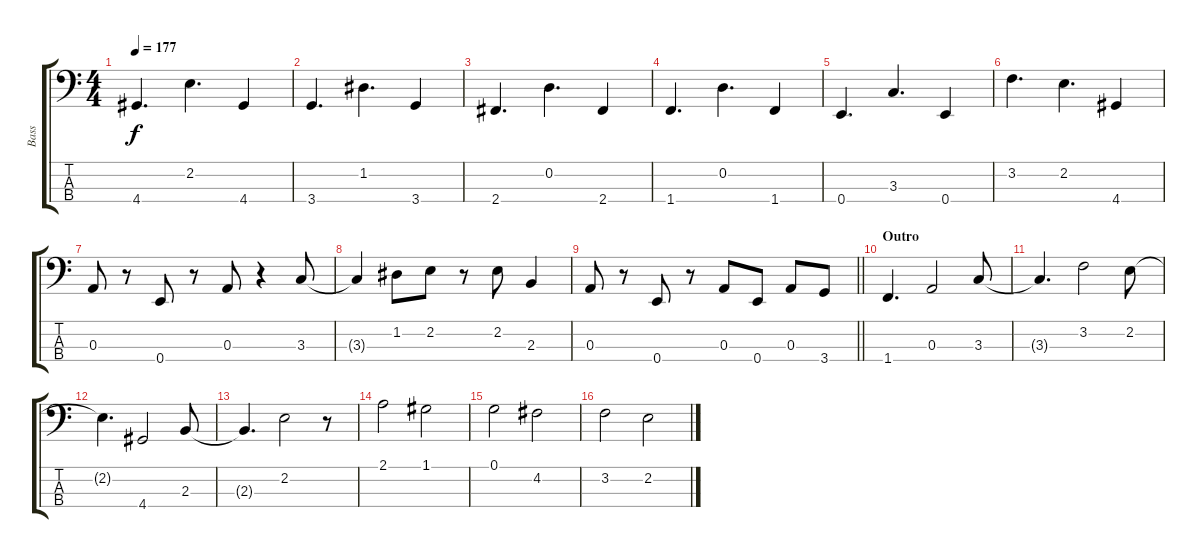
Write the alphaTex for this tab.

\track ("Bass" "Bass") {instrument electricbassfinger}
\staff {score tabs}
\tuning (G2 D2 A1 E1) {hide}
\ts (4 4)
\tempo 177
\clef f4
\ks c
4.4.4{d dy f} 2.2.4{d} 4.4.4 |
3.4.4{d} 1.2.4{d} 3.4.4 |
2.4.4{d} 0.2.4{d} 2.4.4 |
1.4.4{d} 0.2.4{d} 1.4.4 |
0.4.4{d} 3.3.4{d} 0.4.4 |
3.2.4{d} 2.2.4{d} 4.4.4 |
0.3.8 r.8 0.4.8 r.8 0.3.8 r.4 3.3.8 |
3.3{t}.4 1.2.8 2.2.8 r.8 2.2.8 2.3.4 |
\barLineRight lightlight
0.3.8 r.8 0.4.8 r.8 0.3.8 0.4.8 0.3.8 3.4.8 |
\section ("" "Outro")
1.4.4{d} 0.3.2 3.3.8 |
3.3{t}.4{d} 3.2.2 2.2.8 |
2.2{t}.4{d} 4.4.2 2.3.8 |
2.3{t}.4{d} 2.2.2 r.8 |
2.1.2 1.1.2 |
0.1.2 4.2.2 |
3.2.2 2.2.2
